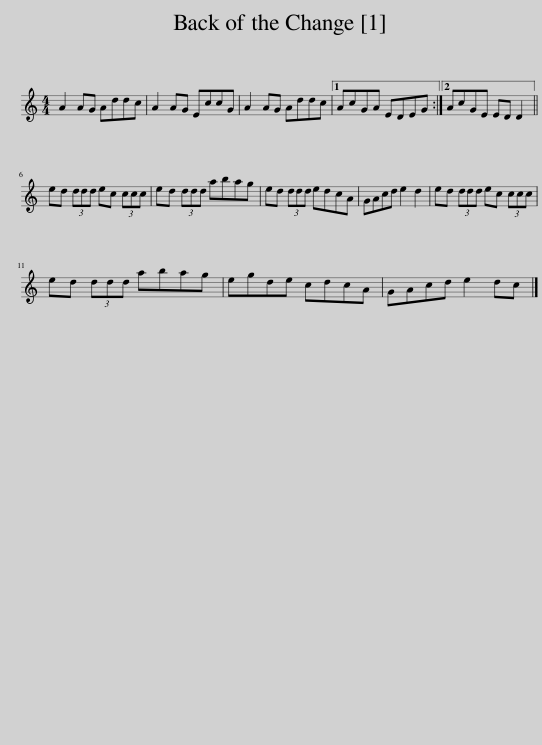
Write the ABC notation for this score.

X:1
L:1/8
M:4/4
I:linebreak $
K:C
V:1 treble
V:1
 A2 AG Addc | A2 AG EccG | A2 AG Addc |1 AcGA EDEG :|2 AcGE ED D2 ||$ %5
 ed (3ddd ec (3ccc | ed (3ddd abag | ed (3ddd edcA | GAcd e2 d2 | ed (3ddd ec (3ccc |$ %10
 ed (3ddd abag | egde cdcA | GAcd e2 dc |] %13
